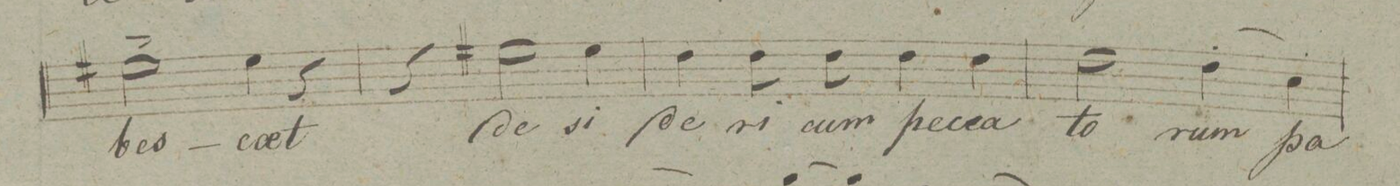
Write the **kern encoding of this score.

**kern	**text	**dynam
*I"Canto.	*	*
*clefC1	*	*
*k[c#f#d#g#]	*	*
*met(c|)	*	*
*M2/2	*	*
2cc#X^\	-bes-	.
4cc#\	-caet	.
4r	.	.
=81	=81	=81
4r	.	.
2cc#X\	de-	.
4cc#\	-si-	.
=82	=82	=82
4b\	-de-	.
8b\	-ri	.
8b\	cum	.
4b\	pec-	.
4b\	-ca-	.
=83	=83	=83
2b\	-to-	.
(4b'\	-rum	.
4a'\)	pa-	.
=84	=84	=84
*-	*-	*-
